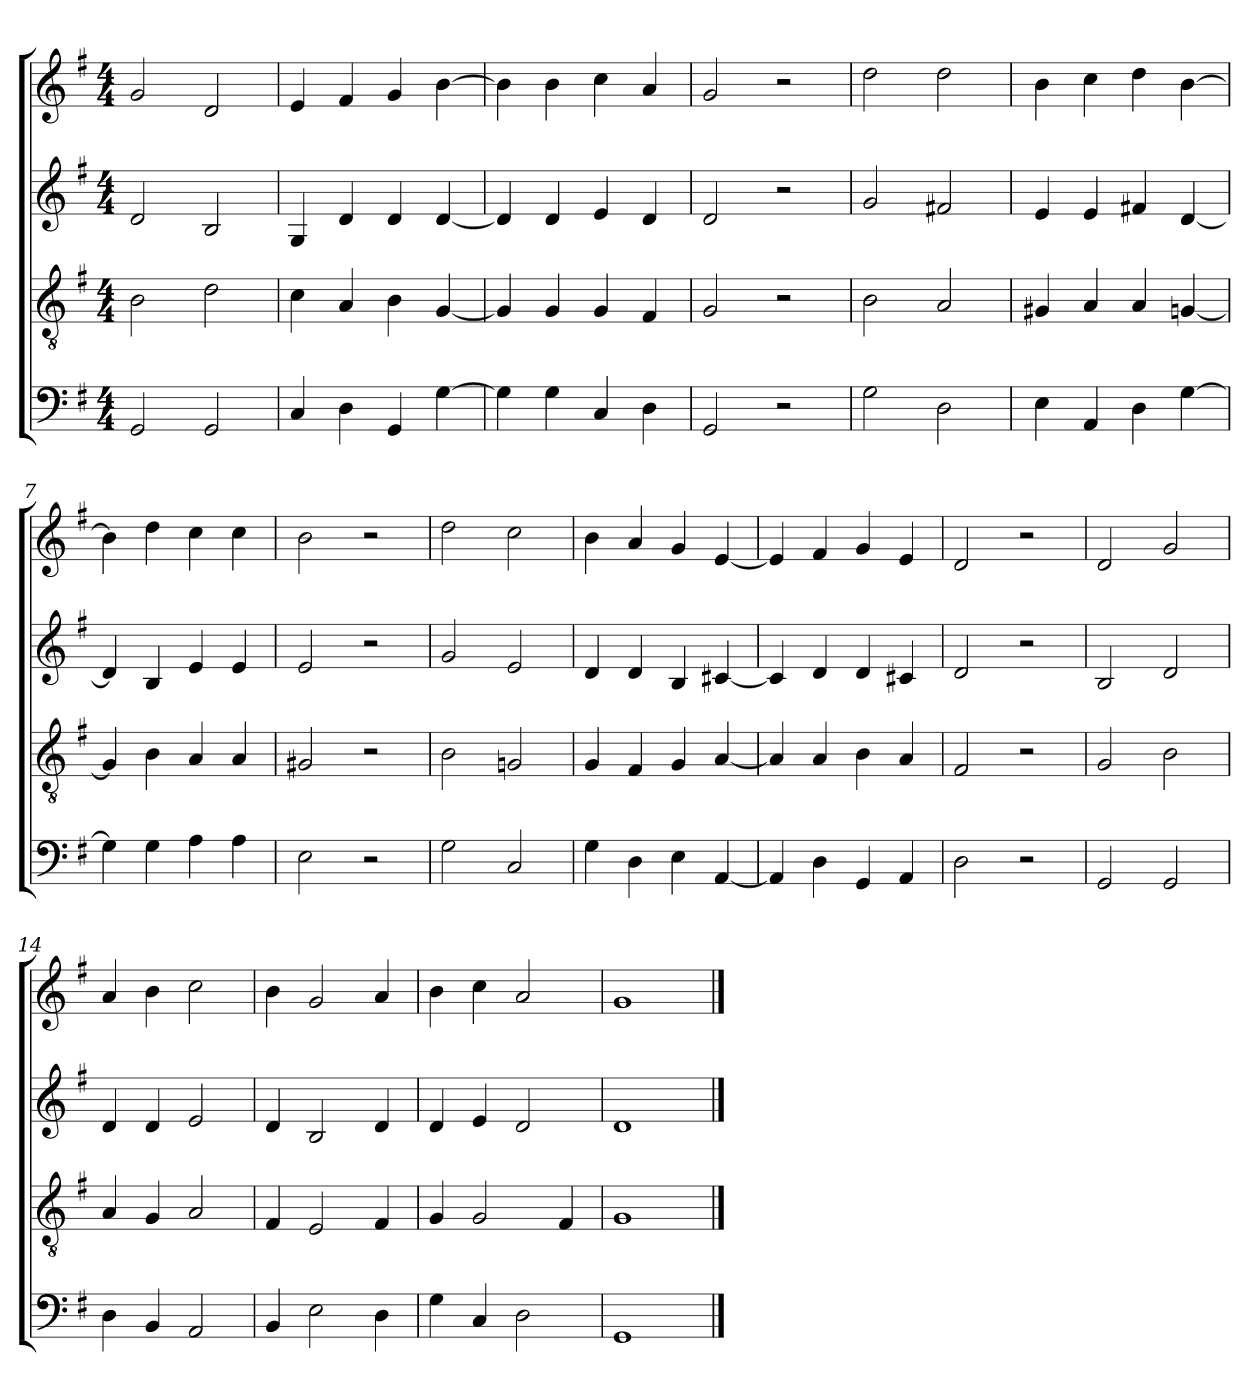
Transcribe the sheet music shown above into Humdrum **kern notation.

**kern	**kern	**kern	**kern
*part4	*part3	*part2	*part1
*staff4	*staff3	*staff2	*staff1
*clefF4	*clefGv2	*clefG2	*clefG2
*k[f#]	*k[f#]	*k[f#]	*k[f#]
*M4/4	*M4/4	*M4/4	*M4/4
=1	=1	=1	=1
2GG	2B	2d	2g
2GG	2d	2B	2d
=2	=2	=2	=2
4C	4c	4G	4e
4D	4A	4d	4f#
4GG	4B	4d	4g
[4G	[4G	[4d	[4b
=3	=3	=3	=3
4G]	4G]	4d]	4b]
4G	4G	4d	4b
4C	4G	4e	4cc
4D	4F#	4d	4a
=4	=4	=4	=4
2GG	2G	2d	2g
2r	2r	2r	2r
=5	=5	=5	=5
2G	2B	2g	2dd
2D	2A	2f#X	2dd
=6	=6	=6	=6
4E	4G#X	4e	4b
4AA	4A	4e	4cc
4D	4A	4f#X	4dd
[4G	[4Gn	[4d	[4b
=7	=7	=7	=7
4G]	4G]	4d]	4b]
4G	4B	4B	4dd
4A	4A	4e	4cc
4A	4A	4e	4cc
=8	=8	=8	=8
2E	2G#X	2e	2b
2r	2r	2r	2r
=9	=9	=9	=9
2G	2B	2g	2dd
2C	2Gn	2e	2cc
!!LO:LB:g=z
=10	=10	=10	=10
4G	4G	4d	4b
4D	4F#	4d	4a
4E	4G	4B	4g
[4AA	[4A	[4c#X	[4e
=11	=11	=11	=11
4AA]	4A]	4c#]	4e]
4D	4A	4d	4f#
4GG	4B	4d	4g
4AA	4A	4c#X	4e
=12	=12	=12	=12
2D	2F#	2d	2d
2r	2r	2r	2r
=13	=13	=13	=13
2GG	2G	2B	2d
2GG	2B	2d	2g
=14	=14	=14	=14
4D	4A	4d	4a
4BB	4G	4d	4b
2AA	2A	2e	2cc
=15	=15	=15	=15
4BB	4F#	4d	4b
2E	2E	2B	2g
4D	4F#	4d	4a
=16	=16	=16	=16
4G	4G	4d	4b
4C	2G	4e	4cc
2D	.	2d	2a
.	4F#	.	.
=17	=17	=17	=17
1GG	1G	1d	1g
==	==	==	==
*-	*-	*-	*-
